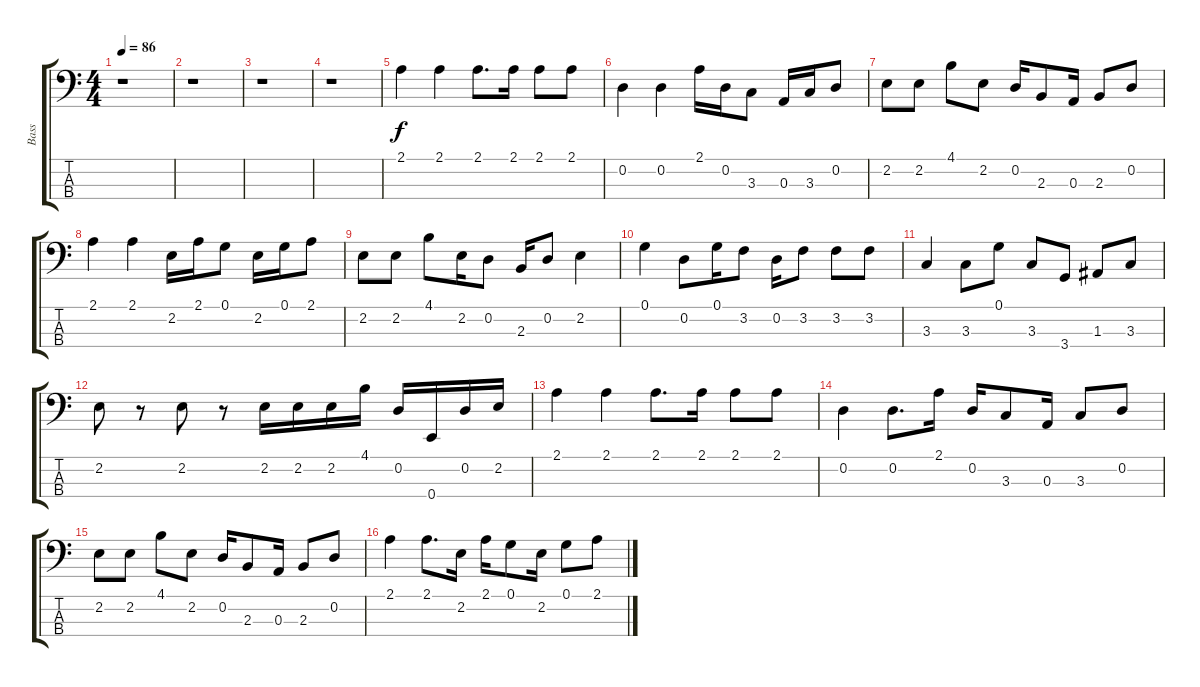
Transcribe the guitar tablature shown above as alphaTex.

\track ("Bass" "Bass") {instrument electricbassfinger}
\staff {score tabs}
\tuning (G2 D2 A1 E1) {hide}
\ts (4 4)
\tempo 86
\clef f4
\ks c
r.1{dy f} |
r.1 |
r.1 |
r.1 |
2.1.4 2.1.4 2.1.8{d} 2.1.16 2.1.8 2.1.8 |
0.2.4 0.2.4 2.1.16 0.2.16 3.3.8 0.3.16 3.3.16 0.2.8 |
2.2.8 2.2.8 4.1.8 2.2.8 0.2.16 2.3.8 0.3.16 2.3.8 0.2.8 |
2.1.4 2.1.4 2.2.16 2.1.16 0.1.8 2.2.16 0.1.16 2.1.8 |
2.2.8 2.2.8 4.1.8 2.2.16 0.2.8 2.3.16 0.2.8 2.2.4 |
0.1.4 0.2.8 0.1.16 3.2.8 0.2.16 3.2.8 3.2.8 3.2.8 |
3.3.4 3.3.8 0.1.8 3.3.8 3.4.8 1.3.8 3.3.8 |
2.2.8 r.8 2.2.8 r.8 2.2.16 2.2.16 2.2.16 4.1.16 0.2.16 0.4.16 0.2.16 2.2.16 |
2.1.4 2.1.4 2.1.8{d} 2.1.16 2.1.8 2.1.8 |
0.2.4 0.2.8{d} 2.1.16 0.2.16 3.3.8 0.3.16 3.3.8 0.2.8 |
2.2.8 2.2.8 4.1.8 2.2.8 0.2.16 2.3.8 0.3.16 2.3.8 0.2.8 |
2.1.4 2.1.8{d} 2.2.16 2.1.16 0.1.8 2.2.16 0.1.8 2.1.8
